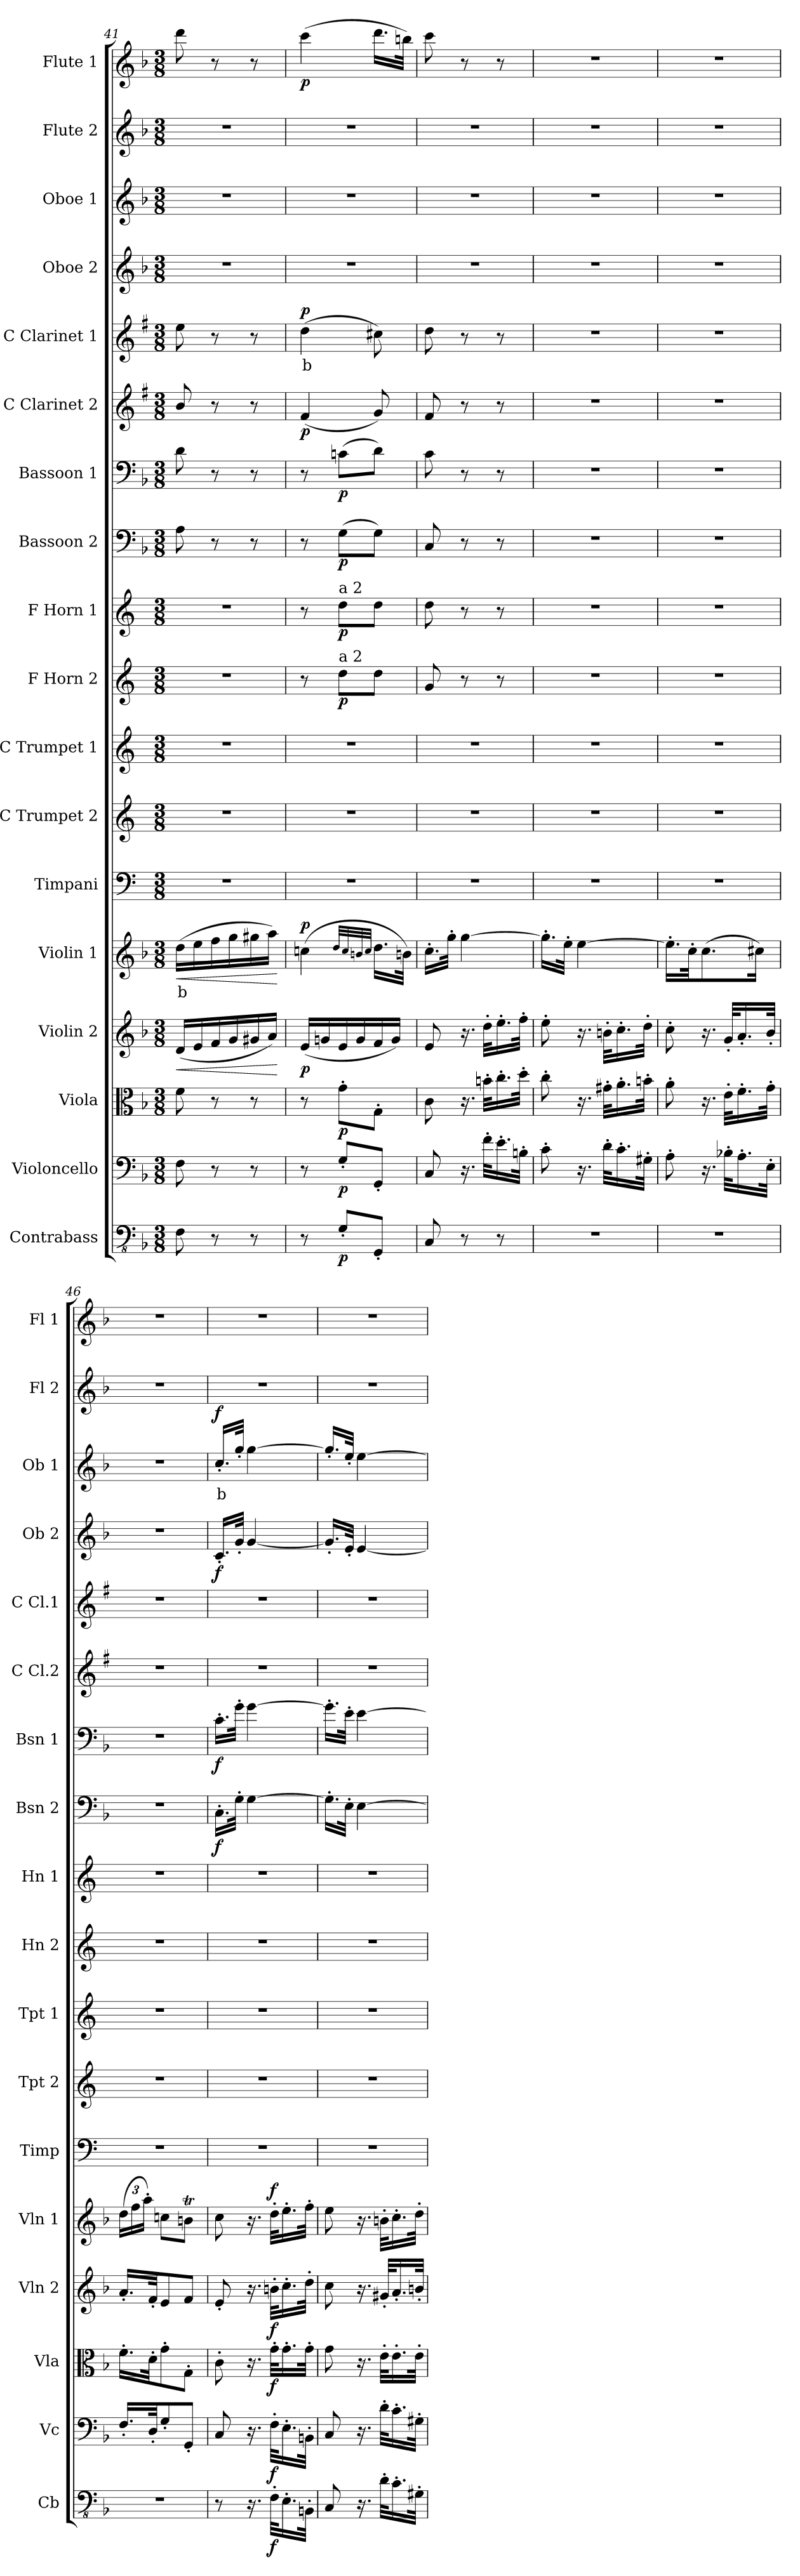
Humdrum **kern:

**kern	**dynam	**kern	**dynam	**kern	**dynam	**kern	**dynam	**kern	**text	**dynam	**kern	**kern	**kern	**kern	**dynam	**kern	**dynam	**kern	**dynam	**kern	**dynam	**kern	**dynam	**kern	**text	**dynam	**kern	**dynam	**kern	**text	**dynam	**kern	**kern	**dynam
*part18	*part18	*part17	*part17	*part16	*part16	*part15	*part15	*part14	*part14	*part14	*part13	*part12	*part11	*part10	*part10	*part9	*part9	*part8	*part8	*part7	*part7	*part6	*part6	*part5	*part5	*part5	*part4	*part4	*part3	*part3	*part3	*part2	*part1	*part1
*staff18	*staff18	*staff17	*staff17	*staff16	*staff16	*staff15	*staff15	*staff14	*staff14	*staff14	*staff13	*staff12	*staff11	*staff10	*staff10	*staff9	*staff9	*staff8	*staff8	*staff7	*staff7	*staff6	*staff6	*staff5	*staff5	*staff5	*staff4	*staff4	*staff3	*staff3	*staff3	*staff2	*staff1	*staff1
*I"Contrabass	*	*I"Violoncello	*	*I"Viola	*	*I"Violin 2	*	*I"Violin 1	*	*	*I"Timpani	*I"C Trumpet 2	*I"C Trumpet 1	*I"F Horn 2	*	*I"F Horn 1	*	*I"Bassoon 2	*	*I"Bassoon 1	*	*I"C Clarinet 2	*	*I"C Clarinet 1	*	*	*I"Oboe 2	*	*I"Oboe 1	*	*	*I"Flute 2	*I"Flute 1	*
*I'Cb	*	*I'Vc	*	*I'Vla	*	*I'Vln 2	*	*I'Vln 1	*	*	*I'Timp	*I'Tpt 2	*I'Tpt 1	*I'Hn 2	*	*I'Hn 1	*	*I'Bsn 2	*	*I'Bsn 1	*	*I'C Cl.2	*	*I'C Cl.1	*	*	*I'Ob 2	*	*I'Ob 1	*	*	*I'Fl 2	*I'Fl 1	*
*clefFv4	*	*clefF4	*	*clefC3	*	*clefG2	*	*clefG2	*	*	*clefF4	*clefG2	*clefG2	*clefG2	*	*clefG2	*	*clefF4	*	*clefF4	*	*clefG2	*	*clefG2	*	*	*clefG2	*	*clefG2	*	*	*clefG2	*clefG2	*
*	*	*	*	*	*	*	*	*	*	*	*	*	*	*ITrd4c7	*	*ITrd4c7	*	*	*	*	*	*ITrd1c2	*	*ITrd1c2	*	*	*	*	*	*	*	*	*	*
*k[b-]	*	*k[b-]	*	*k[b-]	*	*k[b-]	*	*k[b-]	*	*	*k[]	*k[]	*k[]	*k[b-]	*	*k[b-]	*	*k[b-]	*	*k[b-]	*	*k[b-]	*	*k[b-]	*	*	*k[b-]	*	*k[b-]	*	*	*k[b-]	*k[b-]	*
*F:	*	*F:	*	*F:	*	*F:	*	*F:	*	*	*	*	*	*	*	*	*	*F:	*	*F:	*	*F:	*	*F:	*	*	*F:	*	*F:	*	*	*F:	*F:	*
*M3/8	*	*M3/8	*	*M3/8	*	*M3/8	*	*M3/8	*	*	*M3/8	*M3/8	*M3/8	*M3/8	*	*M3/8	*	*M3/8	*	*M3/8	*	*M3/8	*	*M3/8	*	*	*M3/8	*	*M3/8	*	*	*M3/8	*M3/8	*
=41	=41	=41	=41	=41	=41	=41	=41	=41	=41	=41	=41	=41	=41	=41	=41	=41	=41	=41	=41	=41	=41	=41	=41	=41	=41	=41	=41	=41	=41	=41	=41	=41	=41	=41
!	!	!	!	!	!	!	!LO:HP:b	!	!LO:LY:b:color=#FF0000	!LO:HP:b	!	!	!	!	!	!	!	!	!	!	!	!	!	!	!	!	!	!	!	!	!	!	!	!
8FF\	.	8F\	.	8f\	.	(<16d/LL	<	(>16dd\LL	b	<	4.r	4.r	4.r	4.r	.	4.r	.	8A\	.	8d\	.	8a/	.	8dd\	.	.	4.r	.	4.r	.	.	4.r	8ddd\	.
.	.	.	.	.	.	16e/	.	16ee\	.	.	.	.	.	.	.	.	.	.	.	.	.	.	.	.	.	.	.	.	.	.	.	.	.	.
8r	.	8r	.	8r	.	16f/	.	16ff\	.	.	.	.	.	.	.	.	.	8r	.	8r	.	8r	.	8r	.	.	.	.	.	.	.	.	8r	.
.	.	.	.	.	.	16g/	.	16gg\	.	.	.	.	.	.	.	.	.	.	.	.	.	.	.	.	.	.	.	.	.	.	.	.	.	.
8r	.	8r	.	8r	.	16g#X/	.	16gg#X\	.	.	.	.	.	.	.	.	.	8r	.	8r	.	8r	.	8r	.	.	.	.	.	.	.	.	8r	.
.	.	.	.	.	.	16a/JJ)	.	16aa\JJ)	.	.	.	.	.	.	.	.	.	.	.	.	.	.	.	.	.	.	.	.	.	.	.	.	.	.
.	.	.	.	.	.	.	[	.	.	[	.	.	.	.	.	.	.	.	.	.	.	.	.	.	.	.	.	.	.	.	.	.	.	.
=42	=42	=42	=42	=42	=42	=42	=42	=42	=42	=42	=42	=42	=42	=42	=42	=42	=42	=42	=42	=42	=42	=42	=42	=42	=42	=42	=42	=42	=42	=42	=42	=42	=42	=42
!	!	!	!	!	!	!	!LO:DY:b	!	!	!LO:DY:b	!	!	!	!	!	!	!	!	!	!	!	!	!LO:DY:b	!	!LO:LY:b:color=#FF0000	!LO:DY:b	!	!	!	!	!	!	!	!LO:DY:b
8r	.	8r	.	8r	.	(<16e/LL	p	(>4ccn\	.	p	4.r	4.r	4.r	8r	.	8r	.	8r	.	8r	.	(<4e/	p	(>4cc\	b	p	4.r	.	4.r	.	.	4.r	(>4ccc\	p
.	.	.	.	.	.	16gn/	.	.	.	.	.	.	.	.	.	.	.	.	.	.	.	.	.	.	.	.	.	.	.	.	.	.	.	.
!	!	!	!	!	!	!	!	!	!	!	!	!	!	!	!	!LO:TX:a:t=a 2	!	!	!	!	!	!	!	!	!	!	!	!	!	!	!	!	!	!
!	!	!	!	!	!	!	!	!	!	!	!	!	!	!LO:TX:a:t=a 2	!	!	!	!	!	!	!	!	!	!	!	!	!	!	!	!	!	!	!	!
!	!LO:DY:b	!	!LO:DY:b	!	!LO:DY:b	!	!	!	!	!	!	!	!	!	!LO:DY:b	!	!LO:DY:b	!	!LO:DY:b	!	!LO:DY:b	!	!	!	!	!	!	!	!	!	!	!	!	!
8GG'/L	p	8G'/L	p	8g'\L	p	16e/	.	.	.	.	.	.	.	8g\L	p	8g\L	p	(>8G\L	p	(>8cn\L	p	.	.	.	.	.	.	.	.	.	.	.	.	.
.	.	.	.	.	.	16g/	.	.	.	.	.	.	.	.	.	.	.	.	.	.	.	.	.	.	.	.	.	.	.	.	.	.	.	.
.	.	.	.	.	.	.	.	32qdd/LLL	.	.	.	.	.	.	.	.	.	.	.	.	.	.	.	.	.	.	.	.	.	.	.	.	.	.
.	.	.	.	.	.	.	.	32qcc/	.	.	.	.	.	.	.	.	.	.	.	.	.	.	.	.	.	.	.	.	.	.	.	.	.	.
.	.	.	.	.	.	.	.	32qbn/	.	.	.	.	.	.	.	.	.	.	.	.	.	.	.	.	.	.	.	.	.	.	.	.	.	.
.	.	.	.	.	.	.	.	32qcc/JJJ	.	.	.	.	.	.	.	.	.	.	.	.	.	.	.	.	.	.	.	.	.	.	.	.	.	.
8GGG'/J	.	8GG'/J	.	8G'\J	.	16f/	.	16.dd\LL	.	.	.	.	.	8g\J	.	8g\J	.	8G\J)	.	8d\J)	.	8f/)	.	8bn\)	.	.	.	.	.	.	.	.	16.ddd\LL	.
.	.	.	.	.	.	16g/JJ)	.	.	.	.	.	.	.	.	.	.	.	.	.	.	.	.	.	.	.	.	.	.	.	.	.	.	.	.
.	.	.	.	.	.	.	.	32b\JJk)	.	.	.	.	.	.	.	.	.	.	.	.	.	.	.	.	.	.	.	.	.	.	.	.	32bbn\JJk)	.
=43	=43	=43	=43	=43	=43	=43	=43	=43	=43	=43	=43	=43	=43	=43	=43	=43	=43	=43	=43	=43	=43	=43	=43	=43	=43	=43	=43	=43	=43	=43	=43	=43	=43	=43
8CC/	.	8C/	.	8c\	.	8e/	.	16.cc'\LL	.	.	4.r	4.r	4.r	8c/	.	8g\	.	8C/	.	8c\	.	8e/	.	8cc\	.	.	4.r	.	4.r	.	.	4.r	8ccc\	.
.	.	.	.	.	.	.	.	32gg'\JJk	.	.	.	.	.	.	.	.	.	.	.	.	.	.	.	.	.	.	.	.	.	.	.	.	.	.
8r	.	16.r	.	16.r	.	16.r	.	[4gg\	.	.	.	.	.	8r	.	8r	.	8r	.	8r	.	8r	.	8r	.	.	.	.	.	.	.	.	8r	.
.	.	32f'\KLL	.	32bn'\KLL	.	32dd'\KLL	.	.	.	.	.	.	.	.	.	.	.	.	.	.	.	.	.	.	.	.	.	.	.	.	.	.	.	.
8r	.	16.e'\	.	16.cc'\	.	16.ee'\	.	.	.	.	.	.	.	8r	.	8r	.	8r	.	8r	.	8r	.	8r	.	.	.	.	.	.	.	.	8r	.
.	.	32Bn'\JJk	.	32dd'\JJk	.	32ff'\JJk	.	.	.	.	.	.	.	.	.	.	.	.	.	.	.	.	.	.	.	.	.	.	.	.	.	.	.	.
=44	=44	=44	=44	=44	=44	=44	=44	=44	=44	=44	=44	=44	=44	=44	=44	=44	=44	=44	=44	=44	=44	=44	=44	=44	=44	=44	=44	=44	=44	=44	=44	=44	=44	=44
4.r	.	8c'\	.	8cc'\	.	8ee'\	.	16.gg'\LL]	.	.	4.r	4.r	4.r	4.r	.	4.r	.	4.r	.	4.r	.	4.r	.	4.r	.	.	4.r	.	4.r	.	.	4.r	4.r	.
.	.	.	.	.	.	.	.	32ee'\JJk	.	.	.	.	.	.	.	.	.	.	.	.	.	.	.	.	.	.	.	.	.	.	.	.	.	.
.	.	16.r	.	16.r	.	16.r	.	[4ee\	.	.	.	.	.	.	.	.	.	.	.	.	.	.	.	.	.	.	.	.	.	.	.	.	.	.
.	.	32d'\KLL	.	32g#X'\KLL	.	32bn'\KLL	.	.	.	.	.	.	.	.	.	.	.	.	.	.	.	.	.	.	.	.	.	.	.	.	.	.	.	.
.	.	16.c'\	.	16.a'\	.	16.cc'\	.	.	.	.	.	.	.	.	.	.	.	.	.	.	.	.	.	.	.	.	.	.	.	.	.	.	.	.
.	.	32G#X'\JJk	.	32bn'\JJk	.	32dd'\JJk	.	.	.	.	.	.	.	.	.	.	.	.	.	.	.	.	.	.	.	.	.	.	.	.	.	.	.	.
=45	=45	=45	=45	=45	=45	=45	=45	=45	=45	=45	=45	=45	=45	=45	=45	=45	=45	=45	=45	=45	=45	=45	=45	=45	=45	=45	=45	=45	=45	=45	=45	=45	=45	=45
4.r	.	8A'\	.	8a'\	.	8cc'\	.	16.ee'\LL]	.	.	4.r	4.r	4.r	4.r	.	4.r	.	4.r	.	4.r	.	4.r	.	4.r	.	.	4.r	.	4.r	.	.	4.r	4.r	.
.	.	.	.	.	.	.	.	32cc'\JK	.	.	.	.	.	.	.	.	.	.	.	.	.	.	.	.	.	.	.	.	.	.	.	.	.	.
.	.	16.r	.	16.r	.	16.r	.	(>8.cc\	.	.	.	.	.	.	.	.	.	.	.	.	.	.	.	.	.	.	.	.	.	.	.	.	.	.
.	.	32B-X'\KLL	.	32e'\KLL	.	32g'/KLL	.	.	.	.	.	.	.	.	.	.	.	.	.	.	.	.	.	.	.	.	.	.	.	.	.	.	.	.
.	.	16.A'\	.	16.f'\	.	16.a'/	.	.	.	.	.	.	.	.	.	.	.	.	.	.	.	.	.	.	.	.	.	.	.	.	.	.	.	.
.	.	.	.	.	.	.	.	16cc#X\Jk)	.	.	.	.	.	.	.	.	.	.	.	.	.	.	.	.	.	.	.	.	.	.	.	.	.	.
.	.	32E'\JJk	.	32g'\JJk	.	32b-'/JJk	.	.	.	.	.	.	.	.	.	.	.	.	.	.	.	.	.	.	.	.	.	.	.	.	.	.	.	.
!!LO:PB:g=z
=46	=46	=46	=46	=46	=46	=46	=46	=46	=46	=46	=46	=46	=46	=46	=46	=46	=46	=46	=46	=46	=46	=46	=46	=46	=46	=46	=46	=46	=46	=46	=46	=46	=46	=46
*	*	*	*	*	*	*	*	*Xbrackettup	*	*	*	*	*	*	*	*	*	*	*	*	*	*	*	*	*	*	*	*	*	*	*	*	*	*
4.r	.	16.F'/LL	.	16.f'\LL	.	16.a'/LL	.	(>24dd\LL	.	.	4.r	4.r	4.r	4.r	.	4.r	.	4.r	.	4.r	.	4.r	.	4.r	.	.	4.r	.	4.r	.	.	4.r	4.r	.
.	.	.	.	.	.	.	.	24ff\	.	.	.	.	.	.	.	.	.	.	.	.	.	.	.	.	.	.	.	.	.	.	.	.	.	.
.	.	.	.	.	.	.	.	24aa'\JJ)	.	.	.	.	.	.	.	.	.	.	.	.	.	.	.	.	.	.	.	.	.	.	.	.	.	.
.	.	32D'/JK	.	32d'\JK	.	32f'/JK	.	.	.	.	.	.	.	.	.	.	.	.	.	.	.	.	.	.	.	.	.	.	.	.	.	.	.	.
.	.	8G'/	.	8g'\	.	8e/	.	8ccn\L	.	.	.	.	.	.	.	.	.	.	.	.	.	.	.	.	.	.	.	.	.	.	.	.	.	.
.	.	8GG'/J	.	8G'\J	.	8f/J	.	8bnt\J	.	.	.	.	.	.	.	.	.	.	.	.	.	.	.	.	.	.	.	.	.	.	.	.	.	.
=47	=47	=47	=47	=47	=47	=47	=47	=47	=47	=47	=47	=47	=47	=47	=47	=47	=47	=47	=47	=47	=47	=47	=47	=47	=47	=47	=47	=47	=47	=47	=47	=47	=47	=47
!	!	!	!	!	!	!	!	!	!	!	!	!	!	!	!	!	!	!	!LO:DY:b	!	!LO:DY:b	!	!	!	!	!	!	!LO:DY:b	!	!LO:LY:b:color=#FF0000	!LO:DY:b	!	!	!
8r	.	8C/	.	8c'\	.	8e'/	.	8cc\	.	.	4.r	4.r	4.r	4.r	.	4.r	.	16.C'\LL	f	16.c'\LL	f	4.r	.	4.r	.	.	16.c'/LL	f	16.cc'/LL	b	f	4.r	4.r	.
.	.	.	.	.	.	.	.	.	.	.	.	.	.	.	.	.	.	32G'\JJk	.	32g'\JJk	.	.	.	.	.	.	32g'/JJk	.	32gg'/JJk	.	.	.	.	.
16.r	.	16.r	.	16.r	.	16.r	.	16.r	.	.	.	.	.	.	.	.	.	[4G\	.	[4g\	.	.	.	.	.	.	[4g/	.	[4gg\	.	.	.	.	.
!	!LO:DY:b	!	!LO:DY:b	!	!LO:DY:b	!	!LO:DY:b	!	!	!LO:DY:b	!	!	!	!	!	!	!	!	!	!	!	!	!	!	!	!	!	!	!	!	!	!	!	!
32FF'\KLL	f	32F'\KLL	f	32g'\KLL	f	32bn'\KLL	f	32dd'\KLL	.	f	.	.	.	.	.	.	.	.	.	.	.	.	.	.	.	.	.	.	.	.	.	.	.	.
16.EE'\	.	16.E'\	.	16.g'\	.	16.cc'\	.	16.ee'\	.	.	.	.	.	.	.	.	.	.	.	.	.	.	.	.	.	.	.	.	.	.	.	.	.	.
32BBBn'\JJk	.	32BBn'\JJk	.	32g'\JJk	.	32dd'\JJk	.	32ff'\JJk	.	.	.	.	.	.	.	.	.	.	.	.	.	.	.	.	.	.	.	.	.	.	.	.	.	.
=48	=48	=48	=48	=48	=48	=48	=48	=48	=48	=48	=48	=48	=48	=48	=48	=48	=48	=48	=48	=48	=48	=48	=48	=48	=48	=48	=48	=48	=48	=48	=48	=48	=48	=48
8CC/	.	8C/	.	8g\	.	8cc\	.	8ee\	.	.	4.r	4.r	4.r	4.r	.	4.r	.	16.G'\LL]	.	16.g'\LL]	.	4.r	.	4.r	.	.	16.g'/LL]	.	16.gg'/LL]	.	.	4.r	4.r	.
.	.	.	.	.	.	.	.	.	.	.	.	.	.	.	.	.	.	32E'\JJk	.	32e'\JJk	.	.	.	.	.	.	32e'/JJk	.	32ee'/JJk	.	.	.	.	.
16.r	.	16.r	.	16.r	.	16.r	.	16.r	.	.	.	.	.	.	.	.	.	[4E\	.	[4e\	.	.	.	.	.	.	[4e/	.	[4ee\	.	.	.	.	.
32D'\KLL	.	32d'\KLL	.	32e'\KLL	.	32g#X'/KLL	.	32bn'\KLL	.	.	.	.	.	.	.	.	.	.	.	.	.	.	.	.	.	.	.	.	.	.	.	.	.	.
16.C'\	.	16.c'\	.	16.e'\	.	16.a'/	.	16.cc'\	.	.	.	.	.	.	.	.	.	.	.	.	.	.	.	.	.	.	.	.	.	.	.	.	.	.
32GG#X'\JJk	.	32G#X'\JJk	.	32e'\JJk	.	32bn'/JJk	.	32dd'\JJk	.	.	.	.	.	.	.	.	.	.	.	.	.	.	.	.	.	.	.	.	.	.	.	.	.	.
=	=	=	=	=	=	=	=	=	=	=	=	=	=	=	=	=	=	=	=	=	=	=	=	=	=	=	=	=	=	=	=	=	=	=
*-	*-	*-	*-	*-	*-	*-	*-	*-	*-	*-	*-	*-	*-	*-	*-	*-	*-	*-	*-	*-	*-	*-	*-	*-	*-	*-	*-	*-	*-	*-	*-	*-	*-	*-
